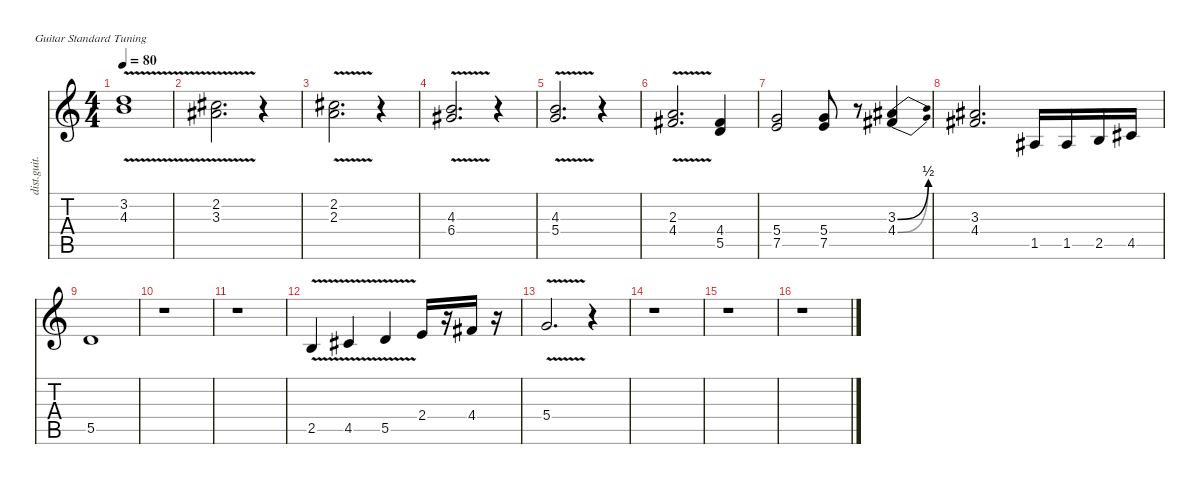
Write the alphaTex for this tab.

\defaultSystemsLayout 4
\hideDynamics
\bracketExtendMode nobrackets
\track ("Electric guitars 5, 6" "dist.guit.") {instrument distortionguitar}
\staff {score tabs}
\tuning (E4 B3 G3 D3 A2 E2)
\ts (4 4)
\tempo 80
\clef g2
\ks c
(3.2{v} 4.3{v}).1{dy f beam Down} |
(2.2{v acc #} 3.3{v acc #}).2{d beam Down} r.4{beam Down} |
(2.2{v acc #} 2.3{v}).2{d beam Down} r.4{beam Down} |
(4.3{v} 6.4{v acc #}).2{d beam Up} r.4{beam Down} |
(4.3{v} 5.4{v}).2{d beam Up} r.4{beam Down} |
(2.3{v} 4.4{v acc #}).2{d beam Up} (4.4{acc #} 5.5).4{beam Up} |
(5.4 7.5).2{beam Up} (5.4 7.5).8{beam Up} r.8{beam Down} (3.3{be (bend 0 0 30 2) acc #} 4.4{be (bend 0 0 30 2) acc #}).4{beam Up} |
(3.3{acc #} 4.4{acc #}).2{d beam Up} 1.5{acc #}.16{beam Up} 1.5{acc #}.16{beam Up} 2.5.16{beam Up} 4.5{acc #}.16{beam Up} |
5.5.1{beam Up} |
r.1{beam Down} |
r.1{beam Down} |
2.5{v}.4{beam Up} 4.5{v acc #}.4{beam Up} 5.5{v}.4{beam Up} 2.4.16{beam Up} r.16{beam Up} 4.4{acc #}.16{beam Up} r.16{beam Down} |
5.4{v}.2{d beam Up} r.4{beam Down} |
r.1{beam Down} |
r.1{beam Down} |
r.1{beam Down}
